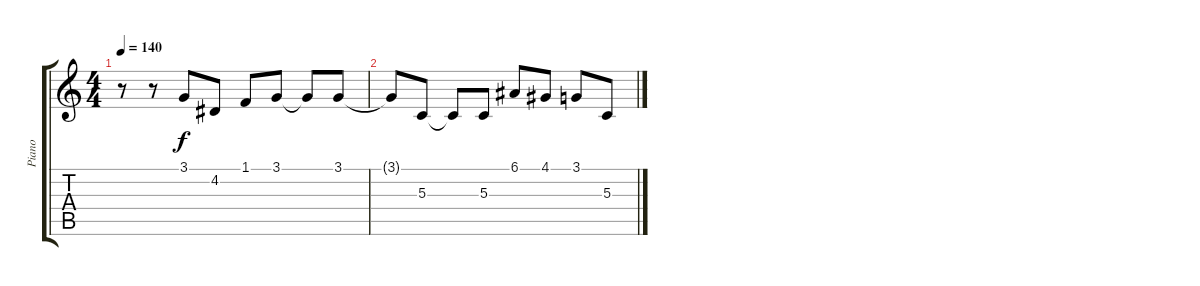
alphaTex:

\track ("Piano" "Piano") {instrument electricgrandpiano}
\staff {score tabs}
\tuning (E4 B3 G3 D3 A2 E2) {hide}
\ts (4 4)
\tempo 140
\clef g2
\ks c
r.8{dy f} r.8 3.1{t}.8 4.2.8 1.1.8 3.1.8 3.1{t}.8 3.1.8 |
3.1{t}.8 5.3.8 5.3{t}.8 5.3.8 6.1.8 4.1.8 3.1.8 5.3.8
